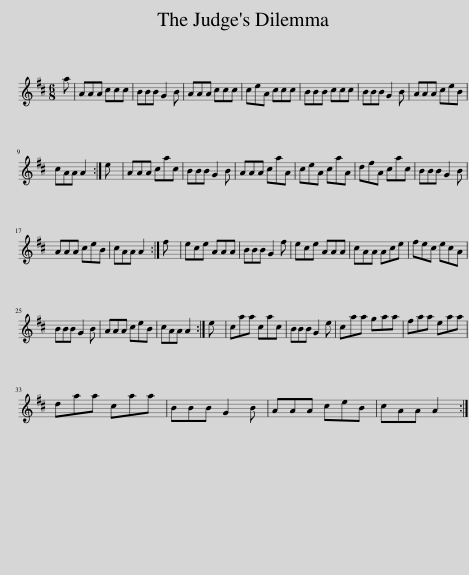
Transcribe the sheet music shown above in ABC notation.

X:1
L:1/8
M:6/8
I:linebreak $
K:D
V:1 treble
V:1
 a | AAA ccc | BBB G2 B | AAA ccc | ceA ccc | %5
 BBB ccc | BBB G2 B | AAA ceB |$ cAA A2 :| e | %10
 AAA cac | BBB G2 B | AAA caA | ceA caA | dfA cac | %15
 BBB G2 B |$ AAA ceB | cAA A2 :| f | ece AAA | %20
 BBB G2 f | ece AAA | cAA Ace | fec ecA |$ BBB G2 B | %25
 AAA ceB | cAA A2 :| e | caa cac | BBB G2 e | %30
 caa gaa | faa eaa |$ daa caa | BBB G2 B | AAA ceB | %35
 cAA A2 :| %36
